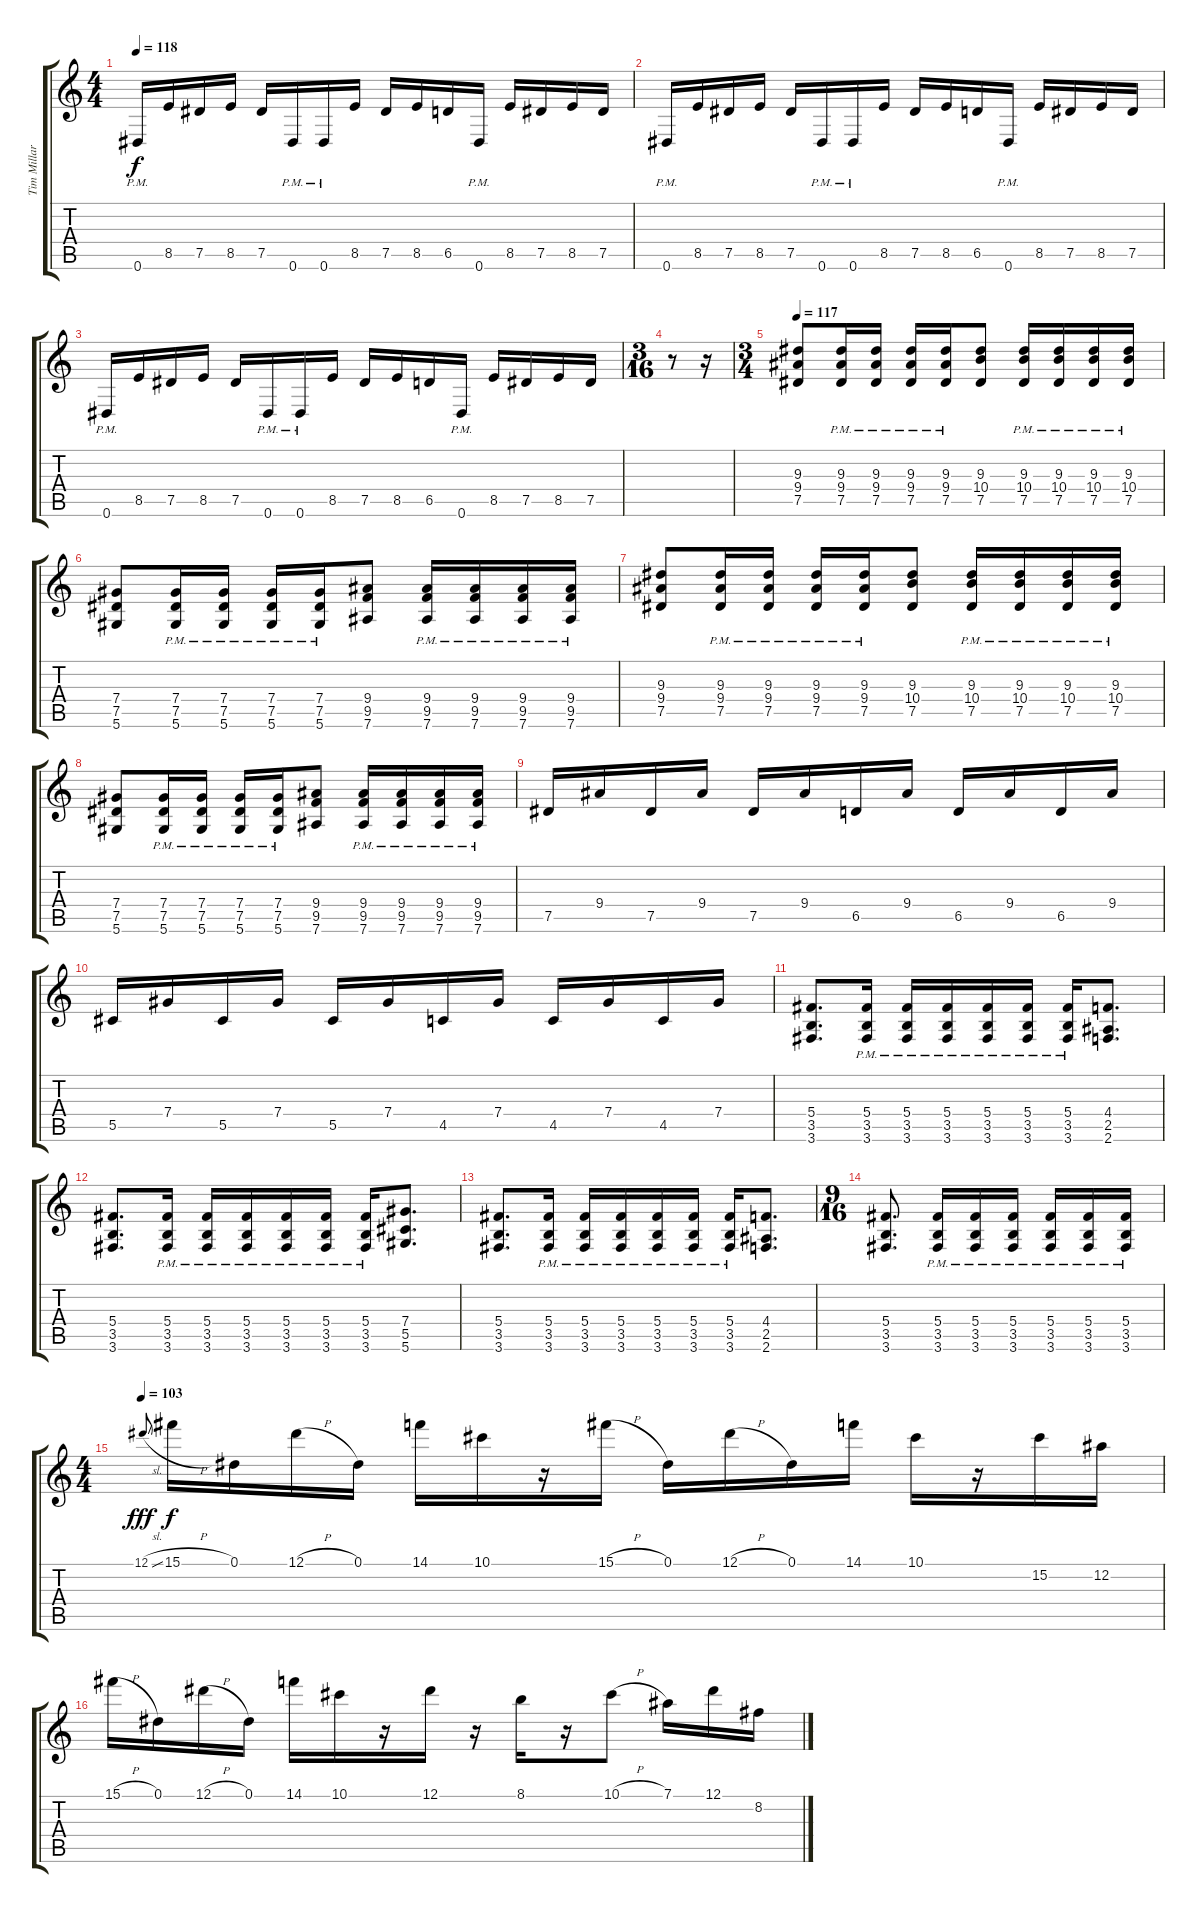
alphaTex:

\track ("Tim Millar" "Tim Millar") {instrument distortionguitar}
\staff {score tabs}
\tuning (Eb4 Bb3 Gb3 Db3 Ab2 Eb2) {hide}
\ts (4 4)
\tempo 118
\clef g2
\ks c
0.6{pm}.16{dy f} 8.5.16 7.5.16 8.5.16 7.5.16 0.6{pm}.16 0.6{pm}.16 8.5.16 7.5.16 8.5.16 6.5.16 0.6{pm}.16 8.5.16 7.5.16 8.5.16 7.5.16 |
0.6{pm}.16 8.5.16 7.5.16 8.5.16 7.5.16 0.6{pm}.16 0.6{pm}.16 8.5.16 7.5.16 8.5.16 6.5.16 0.6{pm}.16 8.5.16 7.5.16 8.5.16 7.5.16 |
0.6{pm}.16 8.5.16 7.5.16 8.5.16 7.5.16 0.6{pm}.16 0.6{pm}.16 8.5.16 7.5.16 8.5.16 6.5.16 0.6{pm}.16 8.5.16 7.5.16 8.5.16 7.5.16 |
\ts (3 16)
r.8 r.16 |
\ts (3 4)
\tempo 117
(9.3 9.4 7.5).8 (9.3{pm} 9.4{pm} 7.5{pm}).16 (9.3{pm} 9.4{pm} 7.5{pm}).16 (9.3{pm} 9.4{pm} 7.5{pm}).16 (9.3{pm} 9.4{pm} 7.5{pm}).16 (9.3 10.4 7.5).8 (9.3{pm} 10.4{pm} 7.5{pm}).16 (9.3{pm} 10.4{pm} 7.5{pm}).16 (9.3{pm} 10.4{pm} 7.5{pm}).16 (9.3{pm} 10.4{pm} 7.5{pm}).16 |
(7.4 7.5 5.6).8 (7.4{pm} 7.5{pm} 5.6{pm}).16 (7.4{pm} 7.5{pm} 5.6{pm}).16 (7.4{pm} 7.5{pm} 5.6{pm}).16 (7.4{pm} 7.5{pm} 5.6{pm}).16 (9.4 9.5 7.6).8 (9.4{pm} 9.5{pm} 7.6{pm}).16 (9.4{pm} 9.5{pm} 7.6{pm}).16 (9.4{pm} 9.5{pm} 7.6{pm}).16 (9.4{pm} 9.5{pm} 7.6{pm}).16 |
(9.3 9.4 7.5).8 (9.3{pm} 9.4{pm} 7.5{pm}).16 (9.3{pm} 9.4{pm} 7.5{pm}).16 (9.3{pm} 9.4{pm} 7.5{pm}).16 (9.3{pm} 9.4{pm} 7.5{pm}).16 (9.3 10.4 7.5).8 (9.3{pm} 10.4{pm} 7.5{pm}).16 (9.3{pm} 10.4{pm} 7.5{pm}).16 (9.3{pm} 10.4{pm} 7.5{pm}).16 (9.3{pm} 10.4{pm} 7.5{pm}).16 |
(7.4 7.5 5.6).8 (7.4{pm} 7.5{pm} 5.6{pm}).16 (7.4{pm} 7.5{pm} 5.6{pm}).16 (7.4{pm} 7.5{pm} 5.6{pm}).16 (7.4{pm} 7.5{pm} 5.6{pm}).16 (9.4 9.5 7.6).8 (9.4{pm} 9.5{pm} 7.6{pm}).16 (9.4{pm} 9.5{pm} 7.6{pm}).16 (9.4{pm} 9.5{pm} 7.6{pm}).16 (9.4{pm} 9.5{pm} 7.6{pm}).16 |
7.5.16 9.4.16 7.5.16 9.4.16 7.5.16 9.4.16 6.5.16 9.4.16 6.5.16 9.4.16 6.5.16 9.4.16 |
5.5.16 7.4.16 5.5.16 7.4.16 5.5.16 7.4.16 4.5.16 7.4.16 4.5.16 7.4.16 4.5.16 7.4.16 |
(5.4 3.5 3.6).8{d} (5.4{pm} 3.5{pm} 3.6{pm}).16 (5.4{pm} 3.5{pm} 3.6{pm}).16 (5.4{pm} 3.5{pm} 3.6{pm}).16 (5.4{pm} 3.5{pm} 3.6{pm}).16 (5.4{pm} 3.5{pm} 3.6{pm}).16 (5.4{pm} 3.5{pm} 3.6{pm}).16 (4.4 2.5 2.6).8{d} |
(5.4 3.5 3.6).8{d} (5.4{pm} 3.5{pm} 3.6{pm}).16 (5.4{pm} 3.5{pm} 3.6{pm}).16 (5.4{pm} 3.5{pm} 3.6{pm}).16 (5.4{pm} 3.5{pm} 3.6{pm}).16 (5.4{pm} 3.5{pm} 3.6{pm}).16 (5.4{pm} 3.5{pm} 3.6{pm}).16 (7.4 5.5 5.6).8{d} |
(5.4 3.5 3.6).8{d} (5.4{pm} 3.5{pm} 3.6{pm}).16 (5.4{pm} 3.5{pm} 3.6{pm}).16 (5.4{pm} 3.5{pm} 3.6{pm}).16 (5.4{pm} 3.5{pm} 3.6{pm}).16 (5.4{pm} 3.5{pm} 3.6{pm}).16 (5.4{pm} 3.5{pm} 3.6{pm}).16 (4.4 2.5 2.6).8{d} |
\ts (9 16)
(5.4 3.5 3.6).8{d} (5.4{pm} 3.5{pm} 3.6{pm}).16 (5.4{pm} 3.5{pm} 3.6{pm}).16 (5.4{pm} 3.5{pm} 3.6{pm}).16 (5.4{pm} 3.5{pm} 3.6{pm}).16 (5.4{pm} 3.5{pm} 3.6{pm}).16 (5.4{pm} 3.5{pm} 3.6{pm}).16 |
\ts (4 4)
\tempo 103
12.1{sl}.8{gr onbeat dy fff} 15.1{h}.16{dy f} 0.1.16 12.1{h}.16 0.1.16 14.1.16 10.1.16 r.16 15.1{h}.16 0.1.16 12.1{h}.16 0.1.16 14.1.16 10.1.16 r.16 15.2.16 12.2.16 |
15.1{h}.16 0.1.16 12.1{h}.16 0.1.16 14.1.16 10.1.16 r.16 12.1.16 r.16 8.1.16 r.16 10.1{h}.8 7.1.16 12.1.16 8.2.16
